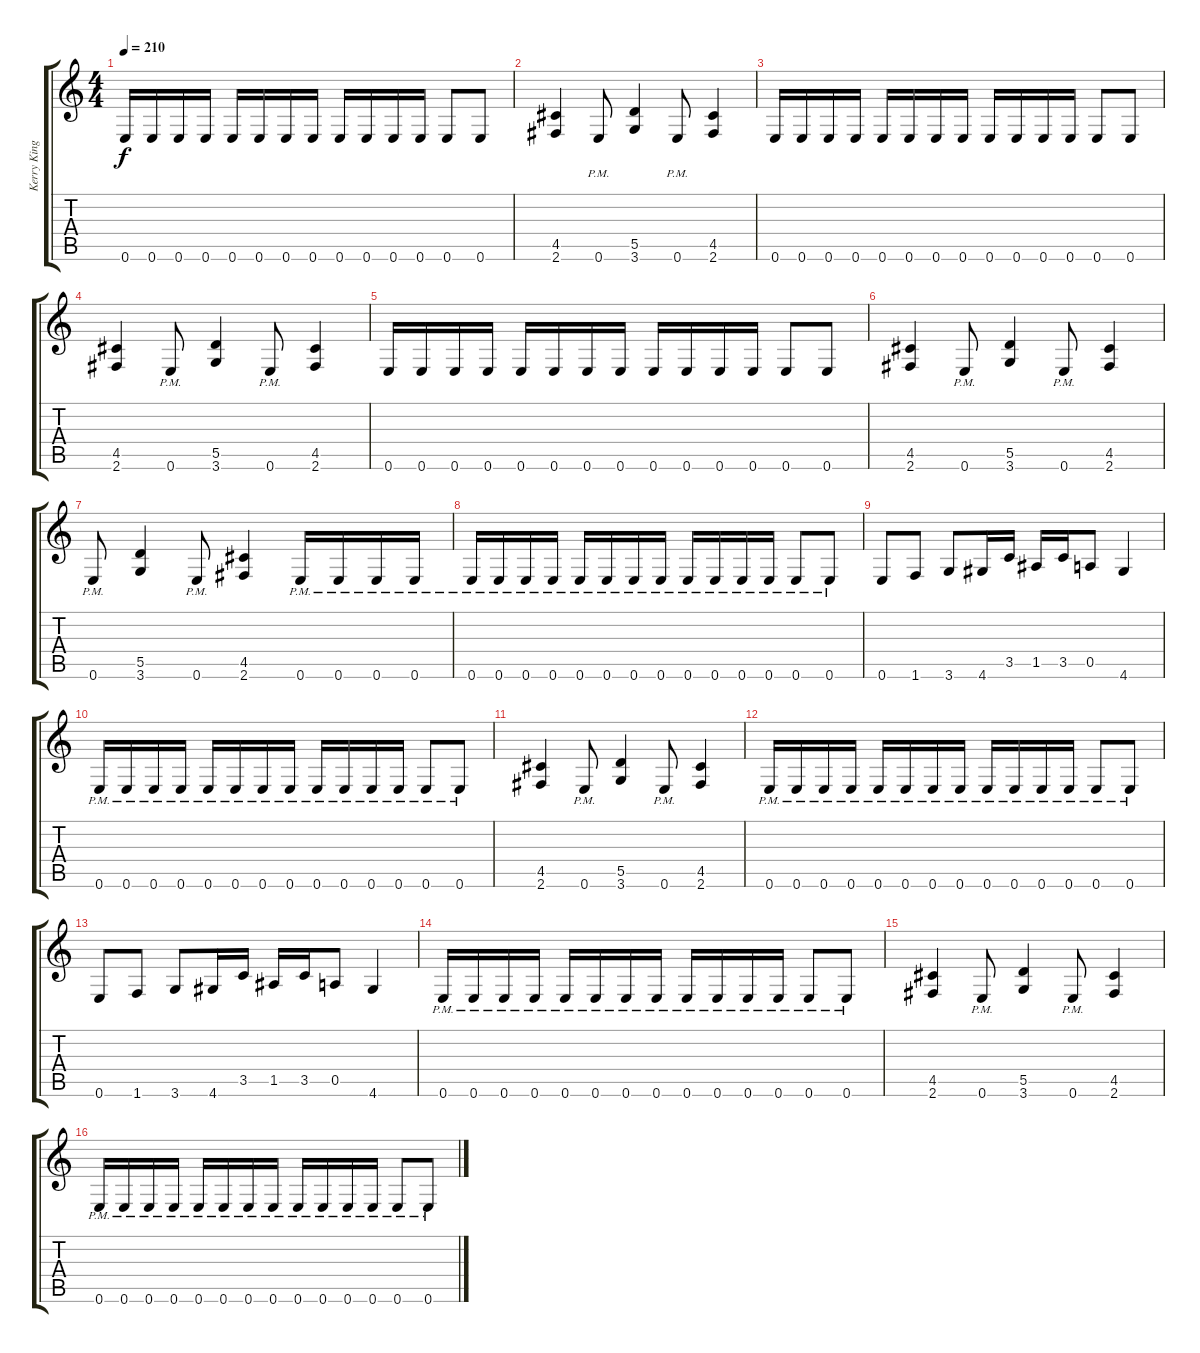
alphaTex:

\track ("Kerry King" "Kerry King") {instrument distortionguitar}
\staff {score tabs}
\tuning (E4 B3 G3 D3 A2 E2) {hide}
\ts (4 4)
\tempo 210
\clef g2
\ks c
0.6.16{dy f} 0.6.16 0.6.16 0.6.16 0.6.16 0.6.16 0.6.16 0.6.16 0.6.16 0.6.16 0.6.16 0.6.16 0.6.8 0.6.8 |
(4.5 2.6).4 0.6{pm}.8 (5.5 3.6).4 0.6{pm}.8 (4.5 2.6).4 |
0.6.16 0.6.16 0.6.16 0.6.16 0.6.16 0.6.16 0.6.16 0.6.16 0.6.16 0.6.16 0.6.16 0.6.16 0.6.8 0.6.8 |
(4.5 2.6).4 0.6{pm}.8 (5.5 3.6).4 0.6{pm}.8 (4.5 2.6).4 |
0.6.16 0.6.16 0.6.16 0.6.16 0.6.16 0.6.16 0.6.16 0.6.16 0.6.16 0.6.16 0.6.16 0.6.16 0.6.8 0.6.8 |
(4.5 2.6).4 0.6{pm}.8 (5.5 3.6).4 0.6{pm}.8 (4.5 2.6).4 |
0.6{pm}.8 (5.5 3.6).4 0.6{pm}.8 (4.5 2.6).4 0.6{pm}.16 0.6{pm}.16 0.6{pm}.16 0.6{pm}.16 |
0.6{pm}.16 0.6{pm}.16 0.6{pm}.16 0.6{pm}.16 0.6{pm}.16 0.6{pm}.16 0.6{pm}.16 0.6{pm}.16 0.6{pm}.16 0.6{pm}.16 0.6{pm}.16 0.6{pm}.16 0.6{pm}.8 0.6{pm}.8 |
0.6.8 1.6.8 3.6.8 4.6.16 3.5.16 1.5.16 3.5.16 0.5.8 4.6.4 |
0.6{pm}.16 0.6{pm}.16 0.6{pm}.16 0.6{pm}.16 0.6{pm}.16 0.6{pm}.16 0.6{pm}.16 0.6{pm}.16 0.6{pm}.16 0.6{pm}.16 0.6{pm}.16 0.6{pm}.16 0.6{pm}.8 0.6{pm}.8 |
(4.5 2.6).4 0.6{pm}.8 (5.5 3.6).4 0.6{pm}.8 (4.5 2.6).4 |
0.6{pm}.16 0.6{pm}.16 0.6{pm}.16 0.6{pm}.16 0.6{pm}.16 0.6{pm}.16 0.6{pm}.16 0.6{pm}.16 0.6{pm}.16 0.6{pm}.16 0.6{pm}.16 0.6{pm}.16 0.6{pm}.8 0.6{pm}.8 |
0.6.8 1.6.8 3.6.8 4.6.16 3.5.16 1.5.16 3.5.16 0.5.8 4.6.4 |
0.6{pm}.16 0.6{pm}.16 0.6{pm}.16 0.6{pm}.16 0.6{pm}.16 0.6{pm}.16 0.6{pm}.16 0.6{pm}.16 0.6{pm}.16 0.6{pm}.16 0.6{pm}.16 0.6{pm}.16 0.6{pm}.8 0.6{pm}.8 |
(4.5 2.6).4 0.6{pm}.8 (5.5 3.6).4 0.6{pm}.8 (4.5 2.6).4 |
0.6{pm}.16 0.6{pm}.16 0.6{pm}.16 0.6{pm}.16 0.6{pm}.16 0.6{pm}.16 0.6{pm}.16 0.6{pm}.16 0.6{pm}.16 0.6{pm}.16 0.6{pm}.16 0.6{pm}.16 0.6{pm}.8 0.6{pm}.8
